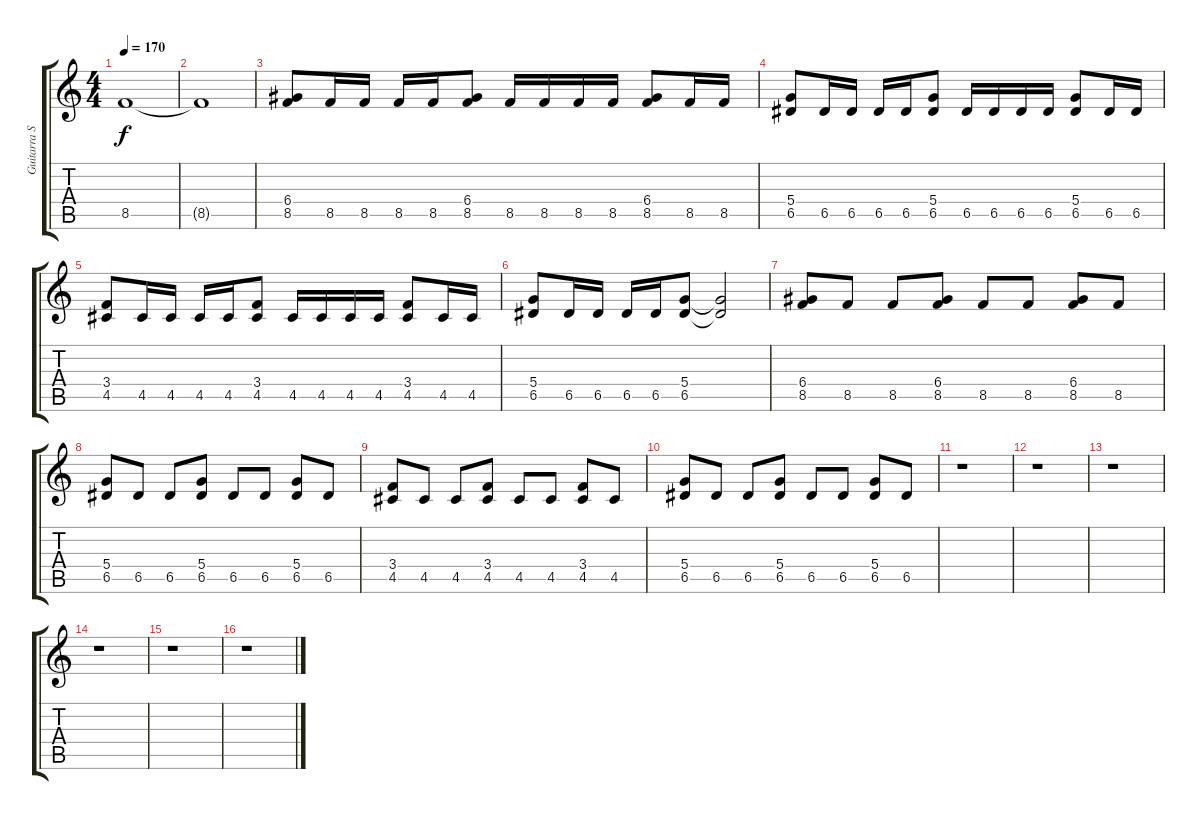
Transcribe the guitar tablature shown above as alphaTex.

\track ("Guitarra Solo" "Guitarra S") {instrument overdrivenguitar}
\staff {score tabs}
\tuning (E4 B3 G3 D3 A2 E2) {hide}
\ts (4 4)
\tempo 170
\clef g2
\ks c
8.5{t}.1{dy f} |
8.5{t}.1 |
(6.4 8.5).8{volume 8} 8.5.16 8.5.16 8.5.16 8.5.16 (6.4 8.5).8 8.5.16 8.5.16 8.5.16 8.5.16 (6.4 8.5).8 8.5.16 8.5.16 |
(5.4 6.5).8 6.5.16 6.5.16 6.5.16 6.5.16 (5.4 6.5).8 6.5.16 6.5.16 6.5.16 6.5.16 (5.4 6.5).8 6.5.16 6.5.16 |
(3.4 4.5).8 4.5.16 4.5.16 4.5.16 4.5.16 (3.4 4.5).8 4.5.16 4.5.16 4.5.16 4.5.16 (3.4 4.5).8 4.5.16 4.5.16 |
(5.4 6.5).8 6.5.16 6.5.16 6.5.16 6.5.16 (5.4 6.5).8 (5.4{t} 6.5{t}).2 |
(6.4 8.5).8 8.5.8 8.5.8 (6.4 8.5).8 8.5.8 8.5.8 (6.4 8.5).8 8.5.8 |
(5.4 6.5).8 6.5.8 6.5.8 (5.4 6.5).8 6.5.8 6.5.8 (5.4 6.5).8 6.5.8 |
(3.4 4.5).8 4.5.8 4.5.8 (3.4 4.5).8 4.5.8 4.5.8 (3.4 4.5).8 4.5.8 |
(5.4 6.5).8 6.5.8 6.5.8 (5.4 6.5).8 6.5.8 6.5.8 (5.4 6.5).8 6.5.8 |
r.1 |
r.1 |
r.1 |
r.1 |
r.1 |
r.1
